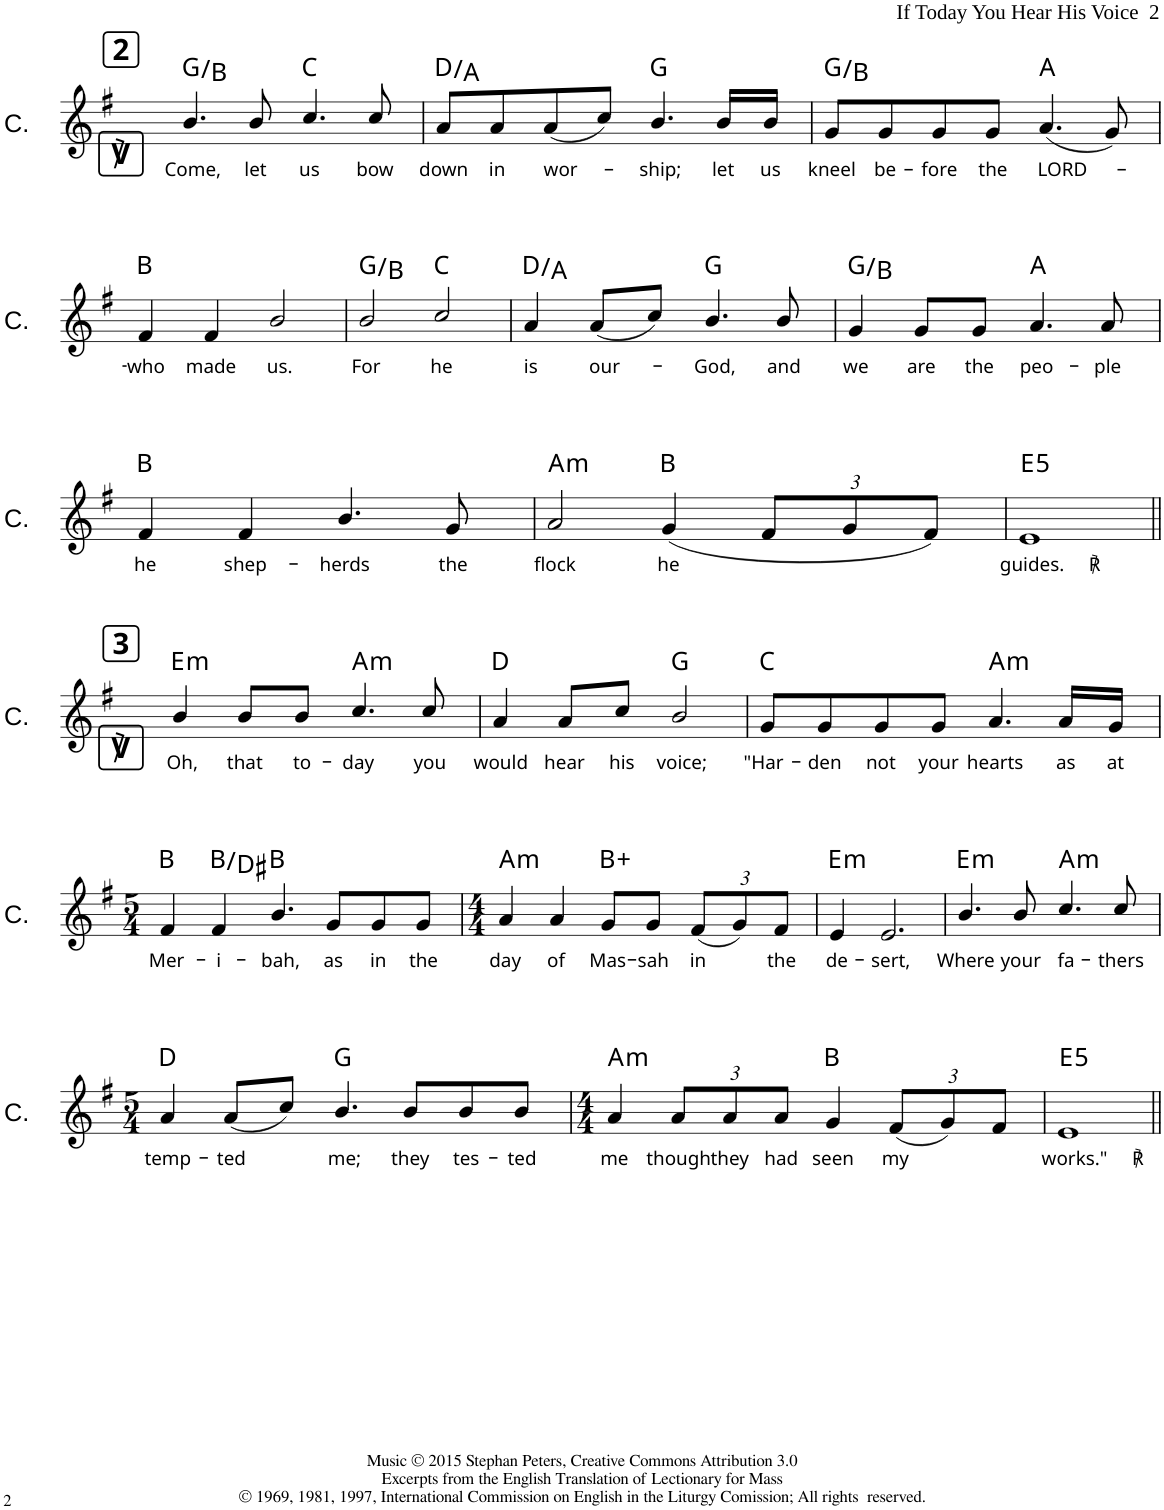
**kern	**text	**harte
*part1	*part1	*part1
*staff1	*staff1	*
*I"Cantor	*	*
*I'C.	*	*
!!LO:PB:g=z
*clefG2	*	*
*k[f#]	*	*
*M4/4	*	*
=14	=14	=14
!LO:TX:a:B:t=2	!	!
!	!LO:LY:b	!
4.b/	Come,	G:maj/3
!	!LO:LY:b	!
8b/	let	.
!	!LO:LY:b	!
4.cc/	us	C:maj
!	!LO:LY:b	!
8cc/	bow	.
=15	=15	=15
!	!LO:LY:b	!
8a/L	down	D:maj/5
!	!LO:LY:b	!
8a/	in	.
!	!LO:LY:b	!
(8a/	wor-	.
8cc/J)	.	.
!	!LO:LY:b	!
4.b/	-ship;	G:maj
!	!LO:LY:b	!
16b/LL	let	.
!	!LO:LY:b	!
16b/JJ	us	.
=16	=16	=16
!	!LO:LY:b	!
8g/L	kneel	G:maj/3
!	!LO:LY:b	!
8g/	be-	.
!	!LO:LY:b	!
8g/	-fore	.
!	!LO:LY:b	!
8g/J	the	.
!	!LO:LY:b	!
(4.a/	LORD-	A:maj
!LO:TX:a:t=If Today You Hear His Voice  2	!	!
8g/)	.	.
!!LO:LB:g=z
=17	=17	=17
!	!LO:LY:b	!
4f#/	-who	B:maj
!	!LO:LY:b	!
4f#/	made	.
!	!LO:LY:b	!
2b/	us.	.
=18	=18	=18
!	!LO:LY:b	!
2b/	For	G:maj/3
!	!LO:LY:b	!
2cc/	he	C:maj
=19	=19	=19
!	!LO:LY:b	!
4a/	is	D:maj/5
!	!LO:LY:b	!
(8a/L	our-	.
8cc/J)	.	.
!	!LO:LY:b	!
4.b/	-God,	G:maj
!	!LO:LY:b	!
8b/	and	.
=20	=20	=20
!	!LO:LY:b	!
4g/	we	G:maj/3
!	!LO:LY:b	!
8g/L	are	.
!	!LO:LY:b	!
8g/J	the	.
!	!LO:LY:b	!
4.a/	peo-	A:maj
!	!LO:LY:b	!
8a/	-ple	.
!!LO:LB:g=z
=21	=21	=21
!	!LO:LY:b	!
4f#/	he	B:maj
!	!LO:LY:b	!
4f#/	shep-	.
!	!LO:LY:b	!
4.b/	-herds	.
!	!LO:LY:b	!
8g/	the	.
=22	=22	=22
!	!LO:LY:b	!LO:H:kt=m
2a/	flock	A:min
!	!LO:LY:b	!
(4g/	he	B:maj
*Xbrackettup	*	*
12f#/L	.	.
12g/	.	.
12f#/J)	.	.
=23	=23	=23
!	!LO:LY:b	!LO:H:kt=5
1e	guides. ℟	E:(1,5)
!!LO:LB:g=z
=24||	=24||	=24||
!LO:TX:a:B:t=3	!	!
!	!LO:LY:b	!LO:H:kt=m
4b/	Oh,	E:min
!	!LO:LY:b	!
8b/L	that	.
!	!LO:LY:b	!
8b/J	to-	.
!	!LO:LY:b	!LO:H:kt=m
4.cc/	-day	A:min
!	!LO:LY:b	!
8cc/	you	.
=25	=25	=25
!	!LO:LY:b	!
4a/	would	D:maj
!	!LO:LY:b	!
8a/L	hear	.
!	!LO:LY:b	!
8cc/J	his	.
!	!LO:LY:b	!
2b/	voice;	G:maj
=26	=26	=26
!	!LO:LY:b	!
8g/L	"Har-	C:maj
!	!LO:LY:b	!
8g/	-den	.
!	!LO:LY:b	!
8g/	not	.
!	!LO:LY:b	!
8g/J	your	.
!	!LO:LY:b	!LO:H:kt=m
4.a/	hearts	A:min
!	!LO:LY:b	!
16a/LL	as	.
!	!LO:LY:b	!
16g/JJ	at	.
!!LO:LB:g=z
=27	=27	=27
*M5/4	*	*
!	!LO:LY:b	!
4f#/	Mer-	B:maj
!	!LO:LY:b	!
4f#/	-i-	B:maj/3
!	!LO:LY:b	!
4.b/	-bah,	B:maj
!	!LO:LY:b	!
8g/L	as	.
!	!LO:LY:b	!
8g/	in	.
!	!LO:LY:b	!
8g/J	the	.
=28	=28	=28
*M4/4	*	*
!	!LO:LY:b	!LO:H:kt=m
4a/	day	A:min
!	!LO:LY:b	!
4a/	of	.
!	!LO:LY:b	!
8g/L	Mas-	B:aug
!	!LO:LY:b	!
8g/J	-sah	.
!	!LO:LY:b	!
(12f#/L	in	.
12g/)	.	.
!	!LO:LY:b	!
12f#/J	the	.
=29	=29	=29
!	!LO:LY:b	!LO:H:kt=m
4e/	de-	E:min
!	!LO:LY:b	!
2.e/	-sert,	.
=30	=30	=30
!	!LO:LY:b	!LO:H:kt=m
4.b/	Where	E:min
!	!LO:LY:b	!
8b/	your	.
!	!LO:LY:b	!LO:H:kt=m
4.cc/	fa-	A:min
!	!LO:LY:b	!
8cc/	-thers	.
!!LO:LB:g=z
=31	=31	=31
*M5/4	*	*
!	!LO:LY:b	!
4a/	temp-	D:maj
!	!LO:LY:b	!
(8a/L	-ted	.
8cc/J)	.	.
!	!LO:LY:b	!
4.b/	me;	G:maj
!	!LO:LY:b	!
8b/L	they	.
!	!LO:LY:b	!
8b/	tes-	.
!	!LO:LY:b	!
8b/J	-ted	.
=32	=32	=32
*M4/4	*	*
!	!LO:LY:b	!LO:H:kt=m
4a/	me	A:min
!	!LO:LY:b	!
12a/L	though	.
!	!LO:LY:b	!
12a/	they	.
!	!LO:LY:b	!
12a/J	had	.
!	!LO:LY:b	!
4g/	seen	B:maj
!	!LO:LY:b	!
(12f#/L	my	.
12g/)	.	.
12f#/J	.	.
=33	=33	=33
!	!LO:LY:b	!LO:H:kt=5
1e	works." ℟	E:(1,5)
=||	=||	=||
*-	*-	*-
